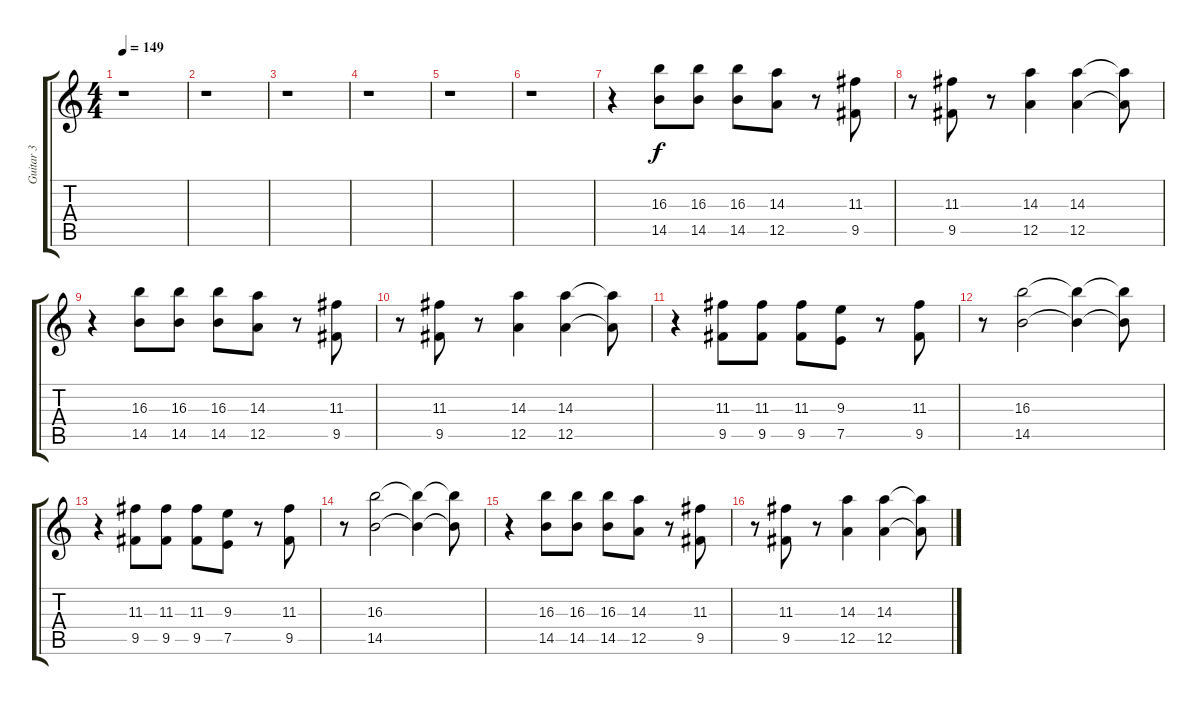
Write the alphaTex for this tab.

\track ("Guitar 3" "Guitar 3") {instrument distortionguitar}
\staff {score tabs}
\tuning (E4 B3 G3 D3 A2 E2) {hide}
\ts (4 4)
\tempo 149
\clef g2
\ks c
r.1{dy f} |
r.1 |
r.1 |
r.1 |
r.1 |
r.1 |
r.4 (16.3 14.5).8 (16.3 14.5).8 (16.3 14.5).8 (14.3 12.5).8 r.8 (11.3 9.5).8 |
r.8 (11.3 9.5).8 r.8 (14.3 12.5).4 (14.3 12.5).4 (14.3{t} 12.5{t}).8 |
r.4 (16.3 14.5).8 (16.3 14.5).8 (16.3 14.5).8 (14.3 12.5).8 r.8 (11.3 9.5).8 |
r.8 (11.3 9.5).8 r.8 (14.3 12.5).4 (14.3 12.5).4 (14.3{t} 12.5{t}).8 |
r.4 (11.3 9.5).8 (11.3 9.5).8 (11.3 9.5).8 (9.3 7.5).8 r.8 (11.3 9.5).8 |
r.8 (16.3 14.5).2 (16.3{t} 14.5{t}).4 (16.3{t} 14.5{t}).8 |
r.4 (11.3 9.5).8 (11.3 9.5).8 (11.3 9.5).8 (9.3 7.5).8 r.8 (11.3 9.5).8 |
r.8 (16.3 14.5).2 (16.3{t} 14.5{t}).4 (16.3{t} 14.5{t}).8 |
r.4 (16.3 14.5).8 (16.3 14.5).8 (16.3 14.5).8 (14.3 12.5).8 r.8 (11.3 9.5).8 |
r.8 (11.3 9.5).8 r.8 (14.3 12.5).4 (14.3 12.5).4 (14.3{t} 12.5{t}).8
